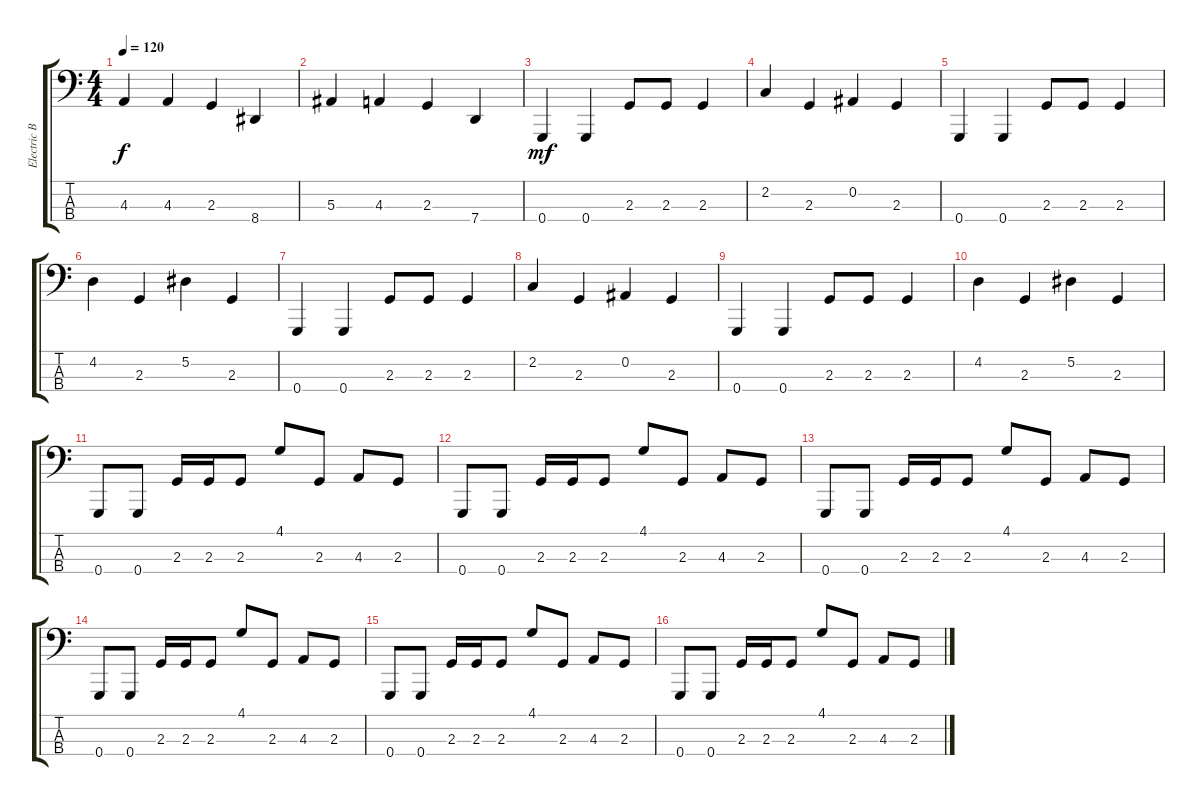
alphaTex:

\track ("Electric Bass" "Electric B") {instrument electricbasspick}
\staff {score tabs}
\tuning (Eb2 Bb1 F1 G0) {hide}
\ts (4 4)
\tempo 120
\clef f4
\ks c
4.3.4{dy f} 4.3.4 2.3.4 8.4.4 |
5.3.4 4.3.4 2.3.4 7.4.4 |
0.4.4{dy mf} 0.4.4 2.3.8 2.3.8 2.3.4 |
2.2.4 2.3.4 0.2.4 2.3.4 |
0.4.4 0.4.4 2.3.8 2.3.8 2.3.4 |
4.2.4 2.3.4 5.2.4 2.3.4 |
0.4.4 0.4.4 2.3.8 2.3.8 2.3.4 |
2.2.4 2.3.4 0.2.4 2.3.4 |
0.4.4 0.4.4 2.3.8 2.3.8 2.3.4 |
4.2.4 2.3.4 5.2.4 2.3.4 |
0.4.8 0.4.8 2.3.16 2.3.16 2.3.8 4.1.8 2.3.8 4.3.8 2.3.8 |
0.4.8 0.4.8 2.3.16 2.3.16 2.3.8 4.1.8 2.3.8 4.3.8 2.3.8 |
0.4.8 0.4.8 2.3.16 2.3.16 2.3.8 4.1.8 2.3.8 4.3.8 2.3.8 |
0.4.8 0.4.8 2.3.16 2.3.16 2.3.8 4.1.8 2.3.8 4.3.8 2.3.8 |
0.4.8 0.4.8 2.3.16 2.3.16 2.3.8 4.1.8 2.3.8 4.3.8 2.3.8 |
0.4.8 0.4.8 2.3.16 2.3.16 2.3.8 4.1.8 2.3.8 4.3.8 2.3.8
